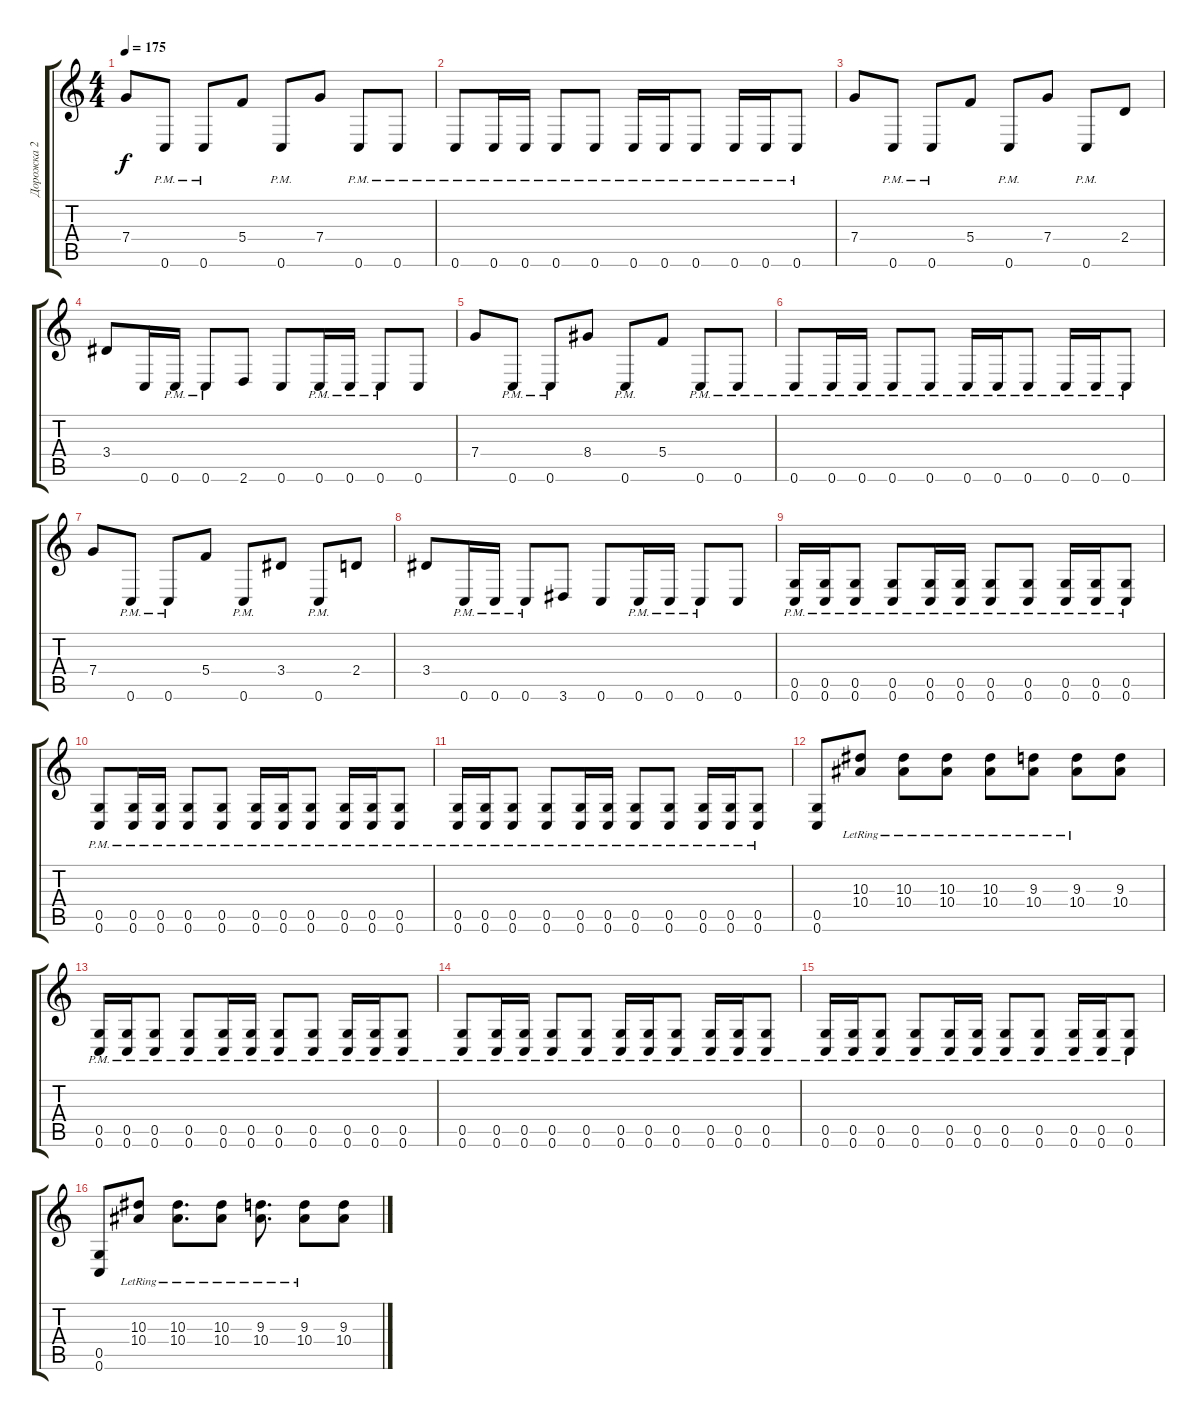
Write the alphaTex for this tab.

\track ("Дорожка 2" "Дорожка 2") {instrument distortionguitar}
\staff {score tabs}
\tuning (D4 A3 F3 C3 G2 C2) {hide}
\ts (4 4)
\tempo 175
\clef g2
\ks c
7.4.8{dy f} 0.6{pm}.8 0.6{pm}.8 5.4.8 0.6{pm}.8 7.4.8 0.6{pm}.8 0.6{pm}.8 |
0.6{pm}.8 0.6{pm}.16 0.6{pm}.16 0.6{pm}.8 0.6{pm}.8 0.6{pm}.16 0.6{pm}.16 0.6{pm}.8 0.6{pm}.16 0.6{pm}.16 0.6{pm}.8 |
7.4.8 0.6{pm}.8 0.6{pm}.8 5.4.8 0.6{pm}.8 7.4.8 0.6{pm}.8 2.4.8 |
3.4.8 0.6.16 0.6{pm}.16 0.6{pm}.8 2.6.8 0.6.8 0.6{pm}.16 0.6{pm}.16 0.6{pm}.8 0.6.8 |
7.4.8 0.6{pm}.8 0.6{pm}.8 8.4.8 0.6{pm}.8 5.4.8 0.6{pm}.8 0.6{pm}.8 |
0.6{pm}.8 0.6{pm}.16 0.6{pm}.16 0.6{pm}.8 0.6{pm}.8 0.6{pm}.16 0.6{pm}.16 0.6{pm}.8 0.6{pm}.16 0.6{pm}.16 0.6{pm}.8 |
7.4.8 0.6{pm}.8 0.6{pm}.8 5.4.8 0.6{pm}.8 3.4.8 0.6{pm}.8 2.4.8 |
3.4.8 0.6{pm}.16 0.6{pm}.16 0.6{pm}.8 3.6.8 0.6.8 0.6{pm}.16 0.6{pm}.16 0.6{pm}.8 0.6.8 |
(0.5{pm} 0.6{pm}).16 (0.5{pm} 0.6{pm}).16 (0.5{pm} 0.6{pm}).8 (0.5{pm} 0.6{pm}).8 (0.5{pm} 0.6{pm}).16 (0.5{pm} 0.6{pm}).16 (0.5{pm} 0.6{pm}).8 (0.5{pm} 0.6{pm}).8 (0.5{pm} 0.6{pm}).16 (0.5{pm} 0.6{pm}).16 (0.5{pm} 0.6{pm}).8 |
(0.5{pm} 0.6{pm}).8 (0.5{pm} 0.6{pm}).16 (0.5{pm} 0.6{pm}).16 (0.5{pm} 0.6{pm}).8 (0.5{pm} 0.6{pm}).8 (0.5{pm} 0.6{pm}).16 (0.5{pm} 0.6{pm}).16 (0.5{pm} 0.6{pm}).8 (0.5{pm} 0.6{pm}).16 (0.5{pm} 0.6{pm}).16 (0.5{pm} 0.6{pm}).8 |
(0.5{pm} 0.6{pm}).16 (0.5{pm} 0.6{pm}).16 (0.5{pm} 0.6{pm}).8 (0.5{pm} 0.6{pm}).8 (0.5{pm} 0.6{pm}).16 (0.5{pm} 0.6{pm}).16 (0.5{pm} 0.6{pm}).8 (0.5{pm} 0.6{pm}).8 (0.5{pm} 0.6{pm}).16 (0.5{pm} 0.6{pm}).16 (0.5{pm} 0.6{pm}).8 |
(0.5 0.6).8 (10.3{lr} 10.4{lr}).8 (10.3{lr} 10.4{lr}).8 (10.3{lr} 10.4{lr}).8 (10.3{lr} 10.4{lr}).8 (9.3{lr} 10.4{lr}).8 (9.3{lr} 10.4{lr}).8 (9.3 10.4).8 |
(0.5{pm} 0.6{pm}).16 (0.5{pm} 0.6{pm}).16 (0.5{pm} 0.6{pm}).8 (0.5{pm} 0.6{pm}).8 (0.5{pm} 0.6{pm}).16 (0.5{pm} 0.6{pm}).16 (0.5{pm} 0.6{pm}).8 (0.5{pm} 0.6{pm}).8 (0.5{pm} 0.6{pm}).16 (0.5{pm} 0.6{pm}).16 (0.5{pm} 0.6{pm}).8 |
(0.5{pm} 0.6{pm}).8 (0.5{pm} 0.6{pm}).16 (0.5{pm} 0.6{pm}).16 (0.5{pm} 0.6{pm}).8 (0.5{pm} 0.6{pm}).8 (0.5{pm} 0.6{pm}).16 (0.5{pm} 0.6{pm}).16 (0.5{pm} 0.6{pm}).8 (0.5{pm} 0.6{pm}).16 (0.5{pm} 0.6{pm}).16 (0.5{pm} 0.6{pm}).8 |
(0.5{pm} 0.6{pm}).16 (0.5{pm} 0.6{pm}).16 (0.5{pm} 0.6{pm}).8 (0.5{pm} 0.6{pm}).8 (0.5{pm} 0.6{pm}).16 (0.5{pm} 0.6{pm}).16 (0.5{pm} 0.6{pm}).8 (0.5{pm} 0.6{pm}).8 (0.5{pm} 0.6{pm}).16 (0.5{pm} 0.6{pm}).16 (0.5{pm} 0.6{pm}).8 |
(0.5 0.6).8 (10.3{lr} 10.4{lr}).8 (10.3{lr} 10.4{lr}).8{d} (10.3{lr} 10.4{lr}).8 (9.3{lr} 10.4{lr}).8{d} (9.3{lr} 10.4{lr}).8 (9.3 10.4).8
